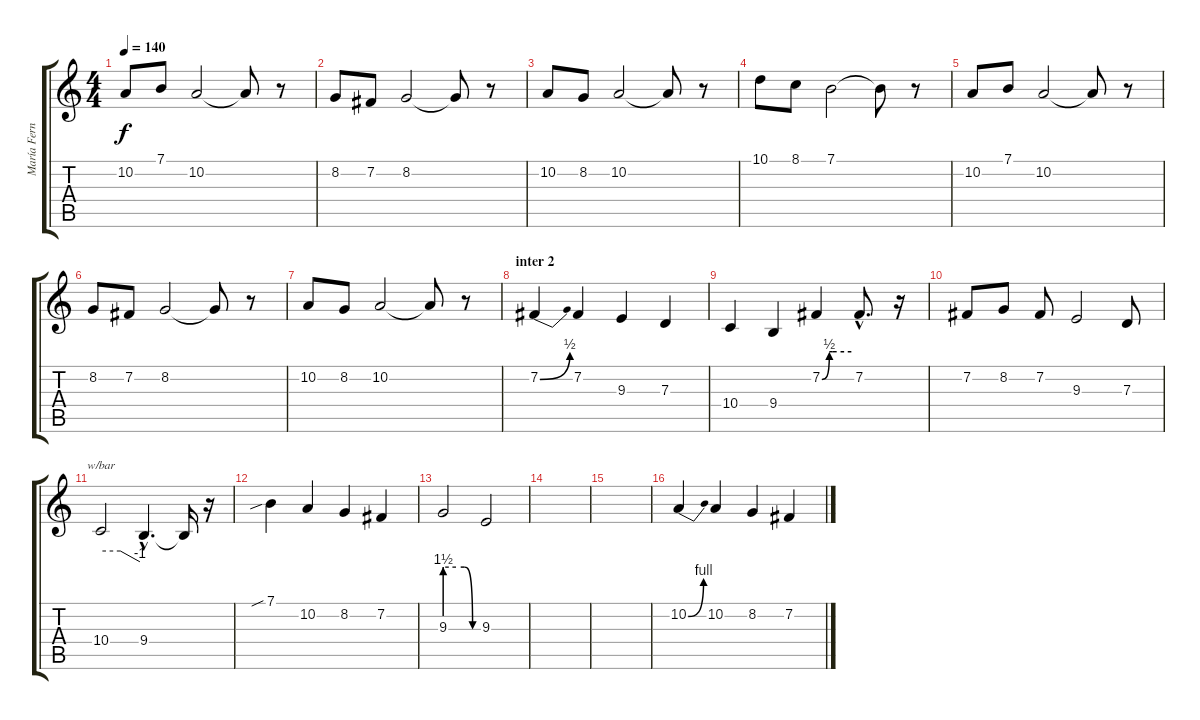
\track ("María Fernanda (voz)" "María Fern") {instrument lead3calliope}
\staff {score tabs}
\tuning (E4 B3 G3 D3 A2 E2) {hide}
\ts (4 4)
\tempo 140
\clef g2
\ks c
10.2.8{dy f} 7.1.8 10.2.2 10.2{t}.8 r.8 |
8.2.8 7.2.8 8.2.2 8.2{t}.8 r.8 |
10.2.8 8.2.8 10.2.2 10.2{t}.8 r.8 |
10.1.8 8.1.8 7.1.2 7.1{t}.8 r.8 |
10.2.8 7.1.8 10.2.2 10.2{t}.8 r.8 |
8.2.8 7.2.8 8.2.2 8.2{t}.8 r.8 |
10.2.8 8.2.8 10.2.2 10.2{t}.8 r.8 |
\section ("" "inter 2")
7.2{be (bend 0 0 60 2)}.4{volume 15 balance 8} 7.2.4 9.3.4 7.3.4 |
10.4.4 9.4.4 7.2{be (custom 0 0 15 2 21 2 30 2 60 2)}.4 7.2{hac}.8{d} r.16 |
7.2.8 8.2.8 7.2.8 9.3.2 7.3.8 |
10.4.2{tbe (custom default 0 0 30 0 60 -4)} 9.4{hac}.4{d} 9.4{t}.16 r.16 |
7.1{sib}.4 10.2.4 8.2.4 7.2.4 |
9.3{be (custom 0 6 20 6 35 6 50 0 60 0)}.2 9.3.2{volume 13} |
|
|
10.2{be (bend 0 0 60 4)}.4{volume 15} 10.2.4 8.2.4 7.2.4
